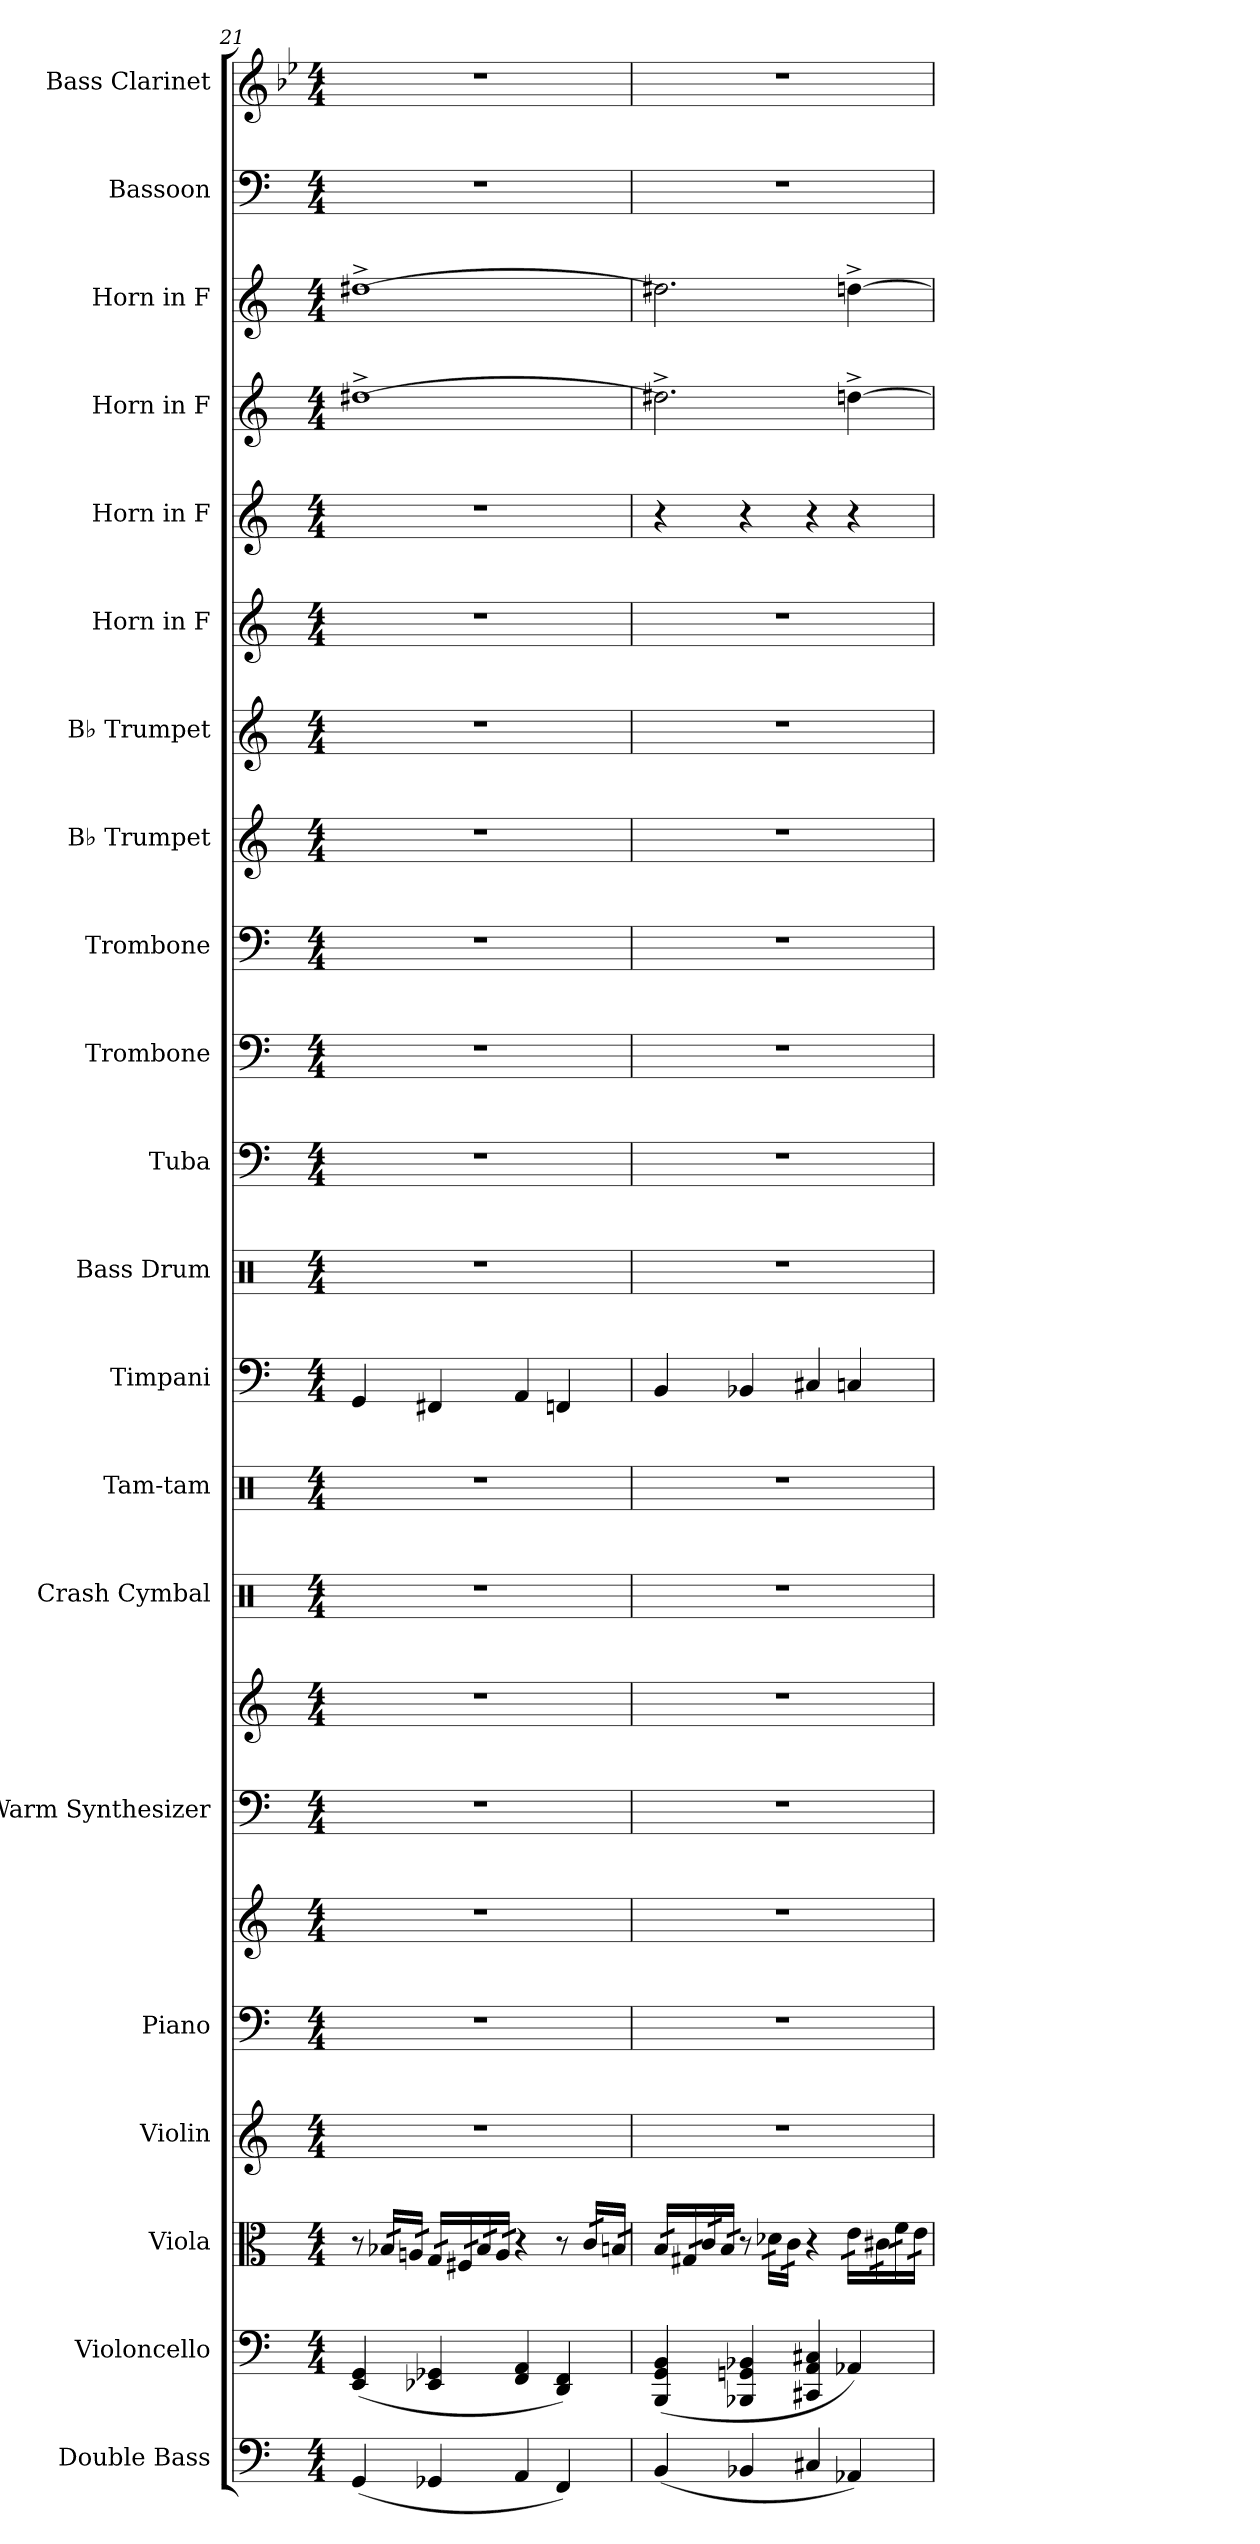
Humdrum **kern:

**kern	**kern	**kern	**kern	**kern	**kern	**kern	**kern	**kern	**kern	**kern	**kern	**kern	**kern	**kern	**kern	**kern	**kern	**kern	**kern	**kern	**kern	**kern
*part21	*part20	*part19	*part18	*part17	*part17	*part16	*part16	*part15	*part14	*part13	*part12	*part11	*part10	*part9	*part8	*part7	*part6	*part5	*part4	*part3	*part2	*part1
*staff23	*staff22	*staff21	*staff20	*staff19	*staff18	*staff17	*staff16	*staff15	*staff14	*staff13	*staff12	*staff11	*staff10	*staff9	*staff8	*staff7	*staff6	*staff5	*staff4	*staff3	*staff2	*staff1
*I"Double Bass	*I"Violoncello	*I"Viola	*I"Violin	*I"Piano	*	*I"Warm Synthesizer	*	*I"Crash Cymbal	*I"Tam-tam	*I"Timpani	*I"Bass Drum	*I"Tuba	*I"Trombone	*I"Trombone	*I"B♭ Trumpet	*I"B♭ Trumpet	*I"Horn in F	*I"Horn in F	*I"Horn in F	*I"Horn in F	*I"Bassoon	*I"Bass Clarinet
*I'Db.	*I'Vc.	*I'Vla.	*I'Vln.	*I'Pno.	*	*I'Synth.	*	*I'Cr. Cym.	*I'Tam-tam	*I'Timp.	*I'B. Dr.	*I'Tba.	*I'Tbn.	*I'Tbn.	*I'B♭ Tpt.	*I'B♭ Tpt.	*	*	*	*	*I'Bsn.	*I'B. Cl.
!!LO:PB:g=z
*clefF4	*clefF4	*clefC3	*clefG2	*clefF4	*clefG2	*clefF4	*clefG2	*clefX	*clefX	*clefF4	*clefX	*clefF4	*clefF4	*clefF4	*clefG2	*clefG2	*clefG2	*clefG2	*clefG2	*clefG2	*clefF4	*clefG2
*ITrd7c12	*	*	*	*	*	*	*	*	*	*	*	*	*	*	*ITrd1c2	*ITrd1c2	*ITrd4c7	*ITrd4c7	*ITrd4c7	*ITrd4c7	*	*ITrd8c14
*k[]	*k[]	*k[]	*k[]	*k[]	*k[]	*k[]	*k[]	*k[]	*k[]	*k[]	*k[]	*k[]	*k[]	*k[]	*k[b-e-]	*k[b-e-]	*k[b-]	*k[b-]	*k[b-]	*k[b-]	*k[]	*k[b-e-]
*M4/4	*M4/4	*M4/4	*M4/4	*M4/4	*M4/4	*M4/4	*M4/4	*M4/4	*M4/4	*M4/4	*M4/4	*M4/4	*M4/4	*M4/4	*M4/4	*M4/4	*M4/4	*M4/4	*M4/4	*M4/4	*M4/4	*M4/4
=21	=21	=21	=21	=21	=21	=21	=21	=21	=21	=21	=21	=21	=21	=21	=21	=21	=21	=21	=21	=21	=21	=21
(4GGG/	(4EE/ 4GG/	8r	1r	1r	1r	1r	1r	1r	1r	4GG/	1r	1r	1r	1r	1r	1r	1r	1r	[1g#X^	[1g#X^	1r	1r
*	*	*tremolo	*	*	*	*	*	*	*	*	*	*	*	*	*	*	*	*	*	*	*	*
.	.	32B-X/LLL	.	.	.	.	.	.	.	.	.	.	.	.	.	.	.	.	.	.	.	.
.	.	32B-X/	.	.	.	.	.	.	.	.	.	.	.	.	.	.	.	.	.	.	.	.
.	.	32An/	.	.	.	.	.	.	.	.	.	.	.	.	.	.	.	.	.	.	.	.
.	.	32An/JJJ	.	.	.	.	.	.	.	.	.	.	.	.	.	.	.	.	.	.	.	.
4GGG-X/	4EE-X/ 4GG-X/	32G/LLL	.	.	.	.	.	.	.	4FF#X/	.	.	.	.	.	.	.	.	.	.	.	.
.	.	32G/	.	.	.	.	.	.	.	.	.	.	.	.	.	.	.	.	.	.	.	.
.	.	32F#X/	.	.	.	.	.	.	.	.	.	.	.	.	.	.	.	.	.	.	.	.
.	.	32F#X/	.	.	.	.	.	.	.	.	.	.	.	.	.	.	.	.	.	.	.	.
.	.	32B-/	.	.	.	.	.	.	.	.	.	.	.	.	.	.	.	.	.	.	.	.
.	.	32B-/	.	.	.	.	.	.	.	.	.	.	.	.	.	.	.	.	.	.	.	.
.	.	32A/	.	.	.	.	.	.	.	.	.	.	.	.	.	.	.	.	.	.	.	.
.	.	32A/JJJ	.	.	.	.	.	.	.	.	.	.	.	.	.	.	.	.	.	.	.	.
4AAA/	4FF/ 4AA/	4r	.	.	.	.	.	.	.	4AA/	.	.	.	.	.	.	.	.	.	.	.	.
4FFF/)	4DD/ 4FF/)	8r	.	.	.	.	.	.	.	4FFn/	.	.	.	.	.	.	.	.	.	.	.	.
.	.	32c/LLL	.	.	.	.	.	.	.	.	.	.	.	.	.	.	.	.	.	.	.	.
.	.	32c/	.	.	.	.	.	.	.	.	.	.	.	.	.	.	.	.	.	.	.	.
.	.	32Bn/	.	.	.	.	.	.	.	.	.	.	.	.	.	.	.	.	.	.	.	.
.	.	32Bn/JJJ	.	.	.	.	.	.	.	.	.	.	.	.	.	.	.	.	.	.	.	.
=22	=22	=22	=22	=22	=22	=22	=22	=22	=22	=22	=22	=22	=22	=22	=22	=22	=22	=22	=22	=22	=22	=22
(4BBB/	(4BBB/ 4GG/ 4BB/	32B/LLL	1r	1r	1r	1r	1r	1r	1r	4BB/	1r	1r	1r	1r	1r	1r	1r	4r	2.g#X^\]	2.g#X\]	1r	1r
.	.	32B/	.	.	.	.	.	.	.	.	.	.	.	.	.	.	.	.	.	.	.	.
.	.	32G#X/	.	.	.	.	.	.	.	.	.	.	.	.	.	.	.	.	.	.	.	.
.	.	32G#X/	.	.	.	.	.	.	.	.	.	.	.	.	.	.	.	.	.	.	.	.
.	.	32c/	.	.	.	.	.	.	.	.	.	.	.	.	.	.	.	.	.	.	.	.
.	.	32c/	.	.	.	.	.	.	.	.	.	.	.	.	.	.	.	.	.	.	.	.
.	.	32B/	.	.	.	.	.	.	.	.	.	.	.	.	.	.	.	.	.	.	.	.
.	.	32B/JJJ	.	.	.	.	.	.	.	.	.	.	.	.	.	.	.	.	.	.	.	.
4BBB-X/	4BBB-X/ 4GGn/ 4BB-X/	8r	.	.	.	.	.	.	.	4BB-X/	.	.	.	.	.	.	.	4r	.	.	.	.
.	.	32d-X\LLL	.	.	.	.	.	.	.	.	.	.	.	.	.	.	.	.	.	.	.	.
.	.	32d-X\	.	.	.	.	.	.	.	.	.	.	.	.	.	.	.	.	.	.	.	.
.	.	32c\	.	.	.	.	.	.	.	.	.	.	.	.	.	.	.	.	.	.	.	.
.	.	32c\JJJ	.	.	.	.	.	.	.	.	.	.	.	.	.	.	.	.	.	.	.	.
4CC#X/	4CC#X/ 4AA/ 4C#X/	4r	.	.	.	.	.	.	.	4C#X/	.	.	.	.	.	.	.	4r	.	.	.	.
4AAA-X/)	4AA-X/)	32e\LLL	.	.	.	.	.	.	.	4Cn/	.	.	.	.	.	.	.	4r	[4gn^\	[4gn^\	.	.
.	.	32e\	.	.	.	.	.	.	.	.	.	.	.	.	.	.	.	.	.	.	.	.
.	.	32c#X\	.	.	.	.	.	.	.	.	.	.	.	.	.	.	.	.	.	.	.	.
.	.	32c#X\	.	.	.	.	.	.	.	.	.	.	.	.	.	.	.	.	.	.	.	.
.	.	32f\	.	.	.	.	.	.	.	.	.	.	.	.	.	.	.	.	.	.	.	.
.	.	32f\	.	.	.	.	.	.	.	.	.	.	.	.	.	.	.	.	.	.	.	.
.	.	32e\	.	.	.	.	.	.	.	.	.	.	.	.	.	.	.	.	.	.	.	.
.	.	32e\JJJ	.	.	.	.	.	.	.	.	.	.	.	.	.	.	.	.	.	.	.	.
*	*	*Xtremolo	*	*	*	*	*	*	*	*	*	*	*	*	*	*	*	*	*	*	*	*
=	=	=	=	=	=	=	=	=	=	=	=	=	=	=	=	=	=	=	=	=	=	=
*-	*-	*-	*-	*-	*-	*-	*-	*-	*-	*-	*-	*-	*-	*-	*-	*-	*-	*-	*-	*-	*-	*-
